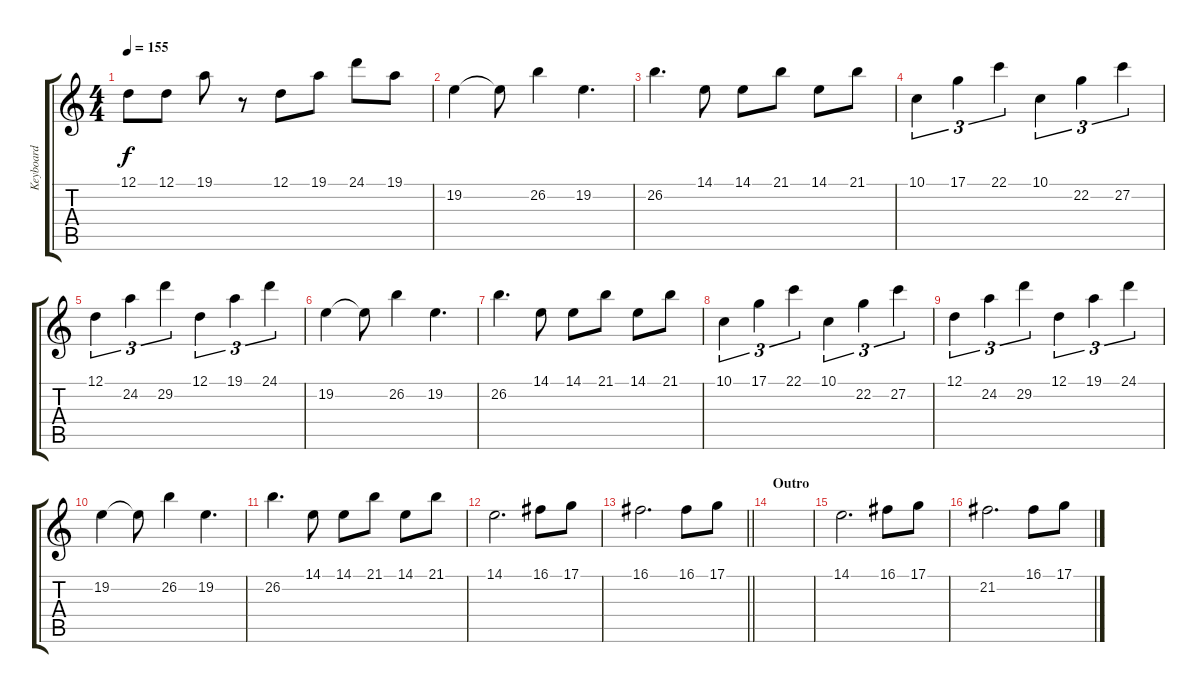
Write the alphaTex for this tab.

\track ("Keyboard" "Keyboard") {instrument stringensemble1}
\staff {score tabs}
\tuning (D4 A3 F3 C3 G2 C2) {hide}
\ts (4 4)
\tempo 155
\clef g2
\ks c
12.1.8{dy f} 12.1.8 19.1.8 r.8 12.1.8 19.1.8 24.1.8 19.1.8 |
19.2.4{volume 11 instrument lead2sawtooth} 19.2{t}.8 26.2.4 19.2.4{d} |
26.2.4{d volume 8} 14.1.8 14.1.8 21.1.8 14.1.8 21.1.8 |
10.1.4{tu (3 2)} 17.1.4{tu (3 2)} 22.1.4{tu (3 2)} 10.1.4{tu (3 2)} 22.2.4{tu (3 2)} 27.2.4{tu (3 2)} |
12.1.4{tu (3 2)} 24.2.4{tu (3 2)} 29.2.4{tu (3 2)} 12.1.4{tu (3 2)} 19.1.4{tu (3 2)} 24.1.4{tu (3 2)} |
19.2.4{volume 11 instrument lead2sawtooth} 19.2{t}.8 26.2.4 19.2.4{d} |
26.2.4{d volume 8} 14.1.8 14.1.8 21.1.8 14.1.8 21.1.8 |
10.1.4{tu (3 2)} 17.1.4{tu (3 2)} 22.1.4{tu (3 2)} 10.1.4{tu (3 2)} 22.2.4{tu (3 2)} 27.2.4{tu (3 2)} |
12.1.4{tu (3 2)} 24.2.4{tu (3 2)} 29.2.4{tu (3 2)} 12.1.4{tu (3 2)} 19.1.4{tu (3 2)} 24.1.4{tu (3 2)} |
19.2.4{volume 11 instrument lead2sawtooth} 19.2{t}.8 26.2.4 19.2.4{d} |
26.2.4{d volume 8} 14.1.8 14.1.8 21.1.8 14.1.8 21.1.8 |
14.1.2{d} 16.1.8 17.1.8 |
\barLineRight lightlight
16.1.2{d} 16.1.8 17.1.8 |
\section ("" "Outro")
|
14.1.2{d} 16.1.8 17.1.8 |
21.2.2{d} 16.1.8 17.1.8
